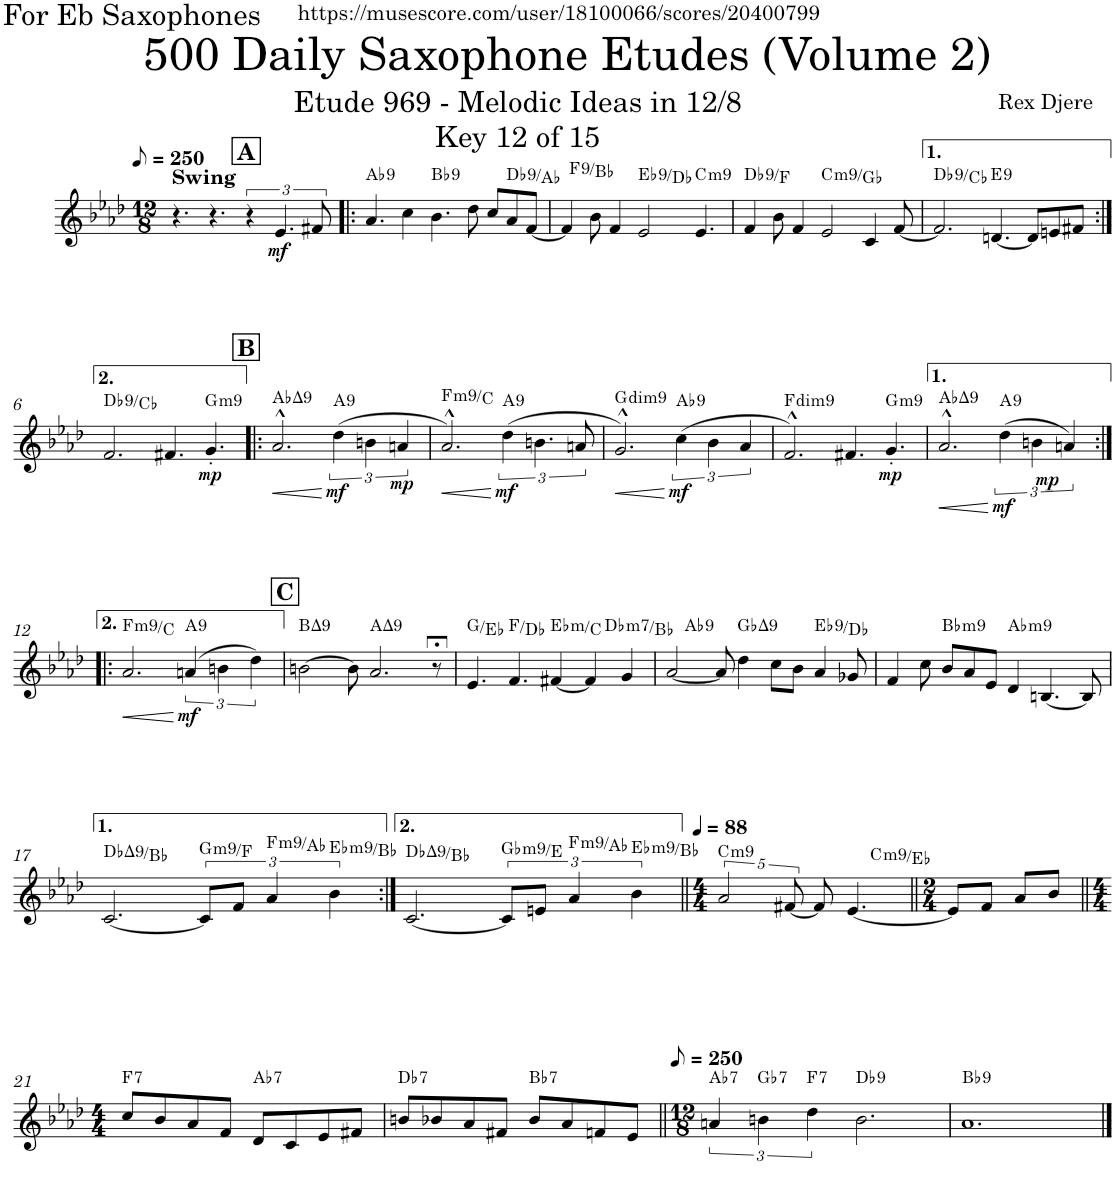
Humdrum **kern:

**kern	**dynam	**harte
*part1	*part1	*part1
*staff1	*staff1	*
*I"Alto Saxophone	*	*
*I'A. Sax.	*	*
*clefG2	*	*
*Trd5c9	*	*
*k[b-e-a-d-]	*	*
*M12/8	*	*
*MM125	*	*
!!LO:REH:place=s1:a:B:cj:fs=14:t=A:qo=3
=1	=1	=1
!LO:TX:a:B:t=Swing	!	!
4.r	.	.
4.r	.	.
4r	.	.
!	!LO:DY:b	!
4.e-/	mf	.
8f#X/	.	.
=2!|:	=2!|:	=2!|:
!	!	!LO:H:kt=9
4.a-/	.	Ab:9
4cc\	.	.
!	!	!LO:H:kt=9
4.b-\	.	Bb:9
8dd-\	.	.
8cc/L	.	.
!	!	!LO:H:kt=9
8a-/	.	Db:9/5
[8f/J	.	.
=3	=3	=3
!	!	!LO:H:kt=9
4f/]	.	F:9/4
8b-\	.	.
4f/	.	.
!	!	!LO:H:kt=9
2e-/	.	Eb:9/b7
!	!	!LO:H:kt=m9
4.e-/	.	C:min9
=4	=4	=4
!	!	!LO:H:kt=9
4f/	.	Db:9/3
8b-\	.	.
4f/	.	.
!	!	!LO:H:kt=m9
2e-/	.	C:min9/b5
4c/	.	.
[8f/	.	.
=5	=5	=5
!	!	!LO:H:kt=9
2.f/]	.	Db:9/b7
!	!	!LO:H:kt=9
[4.dn/	.	E:9
8d/L]	.	.
8en/	.	.
8f#X/J	.	.
!!LO:LB:g=z
=6:|!	=6:|!	=6:|!
!	!	!LO:H:kt=9
2.f/	.	Db:9/b7
4.f#X/	.	.
!	!LO:DY:b	!LO:H:kt=m9
4.g'/	mp	G:min9
!!LO:REH:place=s1:a:B:cj:fs=14:t=B
=7!|:	=7!|:	=7!|:
!	!LO:HP:b	!LO:H:kt=9
2.a-^^/	<	Ab:maj9
!	!LO:DY:n=1:b	!LO:H:kt=9
(4dd-\	[ mf	A:9
4bn\	.	.
!	!LO:DY:n=2:b	!
4an/	mp	.
=8	=8	=8
!	!LO:HP:b	!LO:H:kt=m9
2.a-^^/)	<	F:min9/5
!	!LO:DY:n=1:b	!LO:H:kt=9
(4dd-\	[ mf	A:9
4.bn\	.	.
8an/	.	.
=9	=9	=9
!	!LO:HP:b	!LO:H:kt=dim7
2.g^^/)	<	G:dim7(9)
!	!LO:DY:n=1:b	!LO:H:kt=9
(4cc\	[ mf	Ab:9
4b-\	.	.
4a-/	.	.
=10	=10	=10
!	!	!LO:H:kt=dim7
2.f^^/)	.	F:dim7(9)
4.f#X/	.	.
!	!LO:DY:b	!LO:H:kt=m9
4.g'/	mp	G:min9
=11	=11	=11
!	!LO:HP:b	!LO:H:kt=9
2.a-^^/	<	Ab:maj9
!	!LO:DY:n=1:b	!LO:H:kt=9
(4dd-\	[ mf	A:9
!	!LO:DY:n=2:b	!
4bn\	mp	.
4an/)	.	.
!!LO:LB:g=z
=12:|!|:	=12:|!|:	=12:|!|:
!	!LO:HP:b	!LO:H:kt=m9
2.a-/	<	F:min9/5
!	!LO:DY:n=1:b	!LO:H:kt=9
(4an/	[ mf	A:9
4bn\	.	.
4dd-\)	.	.
!!LO:REH:place=s1:a:B:cj:fs=14:t=C
=13	=13	=13
!	!	!LO:H:kt=9
[2bn\	.	B:maj9
8b\]	.	.
!	!	!LO:H:kt=9
2.a-/	.	A:maj9
8r;<	.	.
=14	=14	=14
*^	*	*
4.e-/	1ryy	.	G:maj/b6
4.f/	.	.	F:maj/b6
!	!	!	!LO:H:kt=m
[4f#X/	.	.	Eb:min/6
4f#/]	8ryy	.	.
!	!	!	!LO:H:kt=m7
.	4.ryy	.	Db:min7/6
4g/	.	.	.
=15	=15	=15	=15
!	!	!	!LO:H:kt=9
*v	*v	*	*
[2a-/	.	Ab:9
8a-/]	.	.
!	!	!LO:H:kt=9
4dd-\	.	Gb:maj9
8cc\L	.	.
8b-\J	.	.
!	!	!LO:H:kt=9
4a-/	.	Eb:9/b7
8g-X/	.	.
=16	=16	=16
4f/	.	.
8cc\	.	.
!	!	!LO:H:kt=m9
8b-/L	.	Bb:min9
8a-/	.	.
8e-/J	.	.
!	!	!LO:H:kt=m9
4d-/	.	Ab:min9
[4.Bn/	.	.
8B/]	.	.
!!LO:LB:g=z
=17	=17	=17
!	!	!LO:H:kt=9
[2.c/	.	Db:maj9/6
!	!	!LO:H:kt=m9
8c/L]	.	G:min9/b7
8f/J	.	.
!	!	!LO:H:kt=m9
4a-/	.	F:min9/b3
!	!	!LO:H:kt=m9
4b-\	.	Eb:min9/5
=18:|!	=18:|!	=18:|!
!	!	!LO:H:kt=9
[2.c/	.	Db:maj9/6
!	!	!LO:H:kt=m9
8c/L]	.	Gb:min9/#6
8en/J	.	.
!	!	!LO:H:kt=m9
4a-/	.	F:min9/b3
!	!	!LO:H:kt=m9
4b-\	.	Eb:min9/5
=19||	=19||	=19||
*M4/4	*	*
*MM88	*	*
!	!	!LO:H:kt=m9
*^	*	*
5%2a-/	2.ryy	.	C:min9
[10f#X/	.	.	.
8f#/]	.	.	.
[4.e-/	.	.	.
!	!	!	!LO:H:kt=m9
.	4ryy	.	C:min9/b3
*v	*v	*	*
=20||	=20||	=20||
*M2/4	*	*
8e-/L]	.	.
8f/J	.	.
8a-/L	.	.
8b-/J	.	.
!!LO:LB:g=z
=21||	=21||	=21||
*M4/4	*	*
!	!	!LO:H:kt=7
8cc/L	.	F:7
8b-/	.	.
8a-/	.	.
8f/J	.	.
!	!	!LO:H:kt=7
8d-/L	.	Ab:7
8c/	.	.
8e-/	.	.
8f#X/J	.	.
=22	=22	=22
!	!	!LO:H:kt=7
8bn/L	.	Db:7
8b-X/	.	.
8a-/	.	.
8f#X/J	.	.
!	!	!LO:H:kt=7
8b-/L	.	Bb:7
8a-/	.	.
8fn/	.	.
8e-/J	.	.
=23||	=23||	=23||
*M12/8	*	*
*MM125	*	*
!	!	!LO:H:kt=7
4an/	.	Ab:7
!	!	!LO:H:kt=7
4bn\	.	Gb:7
!	!	!LO:H:kt=7
4dd-\	.	F:7
!	!	!LO:H:kt=9
2.b\	.	Db:9
=24	=24	=24
!	!	!LO:H:kt=9
1.a-	.	Bb:9
==	==	==
*-	*-	*-
